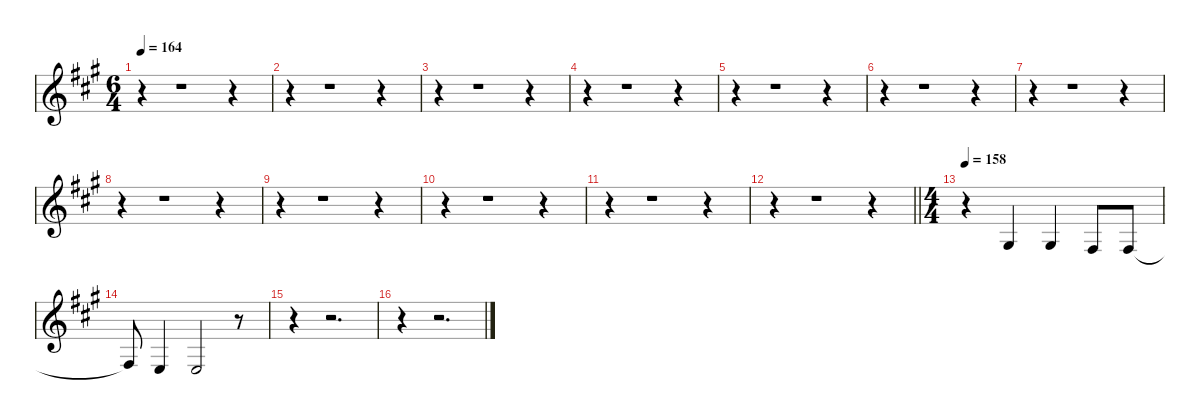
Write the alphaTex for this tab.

\defaultSystemsLayout 4
\hideDynamics
\bracketExtendMode nobrackets
\singleTrackTrackNamePolicy hidden
\multiTrackTrackNamePolicy hidden
\firstSystemTrackNameMode fullname
\firstSystemTrackNameOrientation horizontal
\otherSystemsTrackNameOrientation horizontal
\track ("Vocals" "chr.") {mute instrument choiraahs}
\staff {score}
\tuning (E4 B3 G3 D3 A2 E2)
\ts (6 4)
\tempo 164
\clef g2
\ks f#minor
r.4{dy f} r.1 r.4 |
r.4 r.1 r.4 |
r.4 r.1 r.4 |
r.4 r.1 r.4 |
r.4 r.1 r.4 |
r.4 r.1 r.4 |
r.4 r.1 r.4 |
r.4 r.1 r.4 |
r.4 r.1 r.4 |
r.4 r.1 r.4 |
r.4 r.1 r.4 |
\barLineRight lightlight
r.4 r.1 r.4 |
\ts (4 4)
\beaming (8 2 2 2 2)
\tempo 158
r.4 6.4{acc #}.4 6.4{acc #}.4 4.4{acc #}.8 4.4{acc #}.8 |
4.4{t acc #}.8 2.4{acc forcenatural}.4 2.4{acc forcenatural}.2 r.8 |
r.4 r.2{d} |
r.4 r.2{d}
